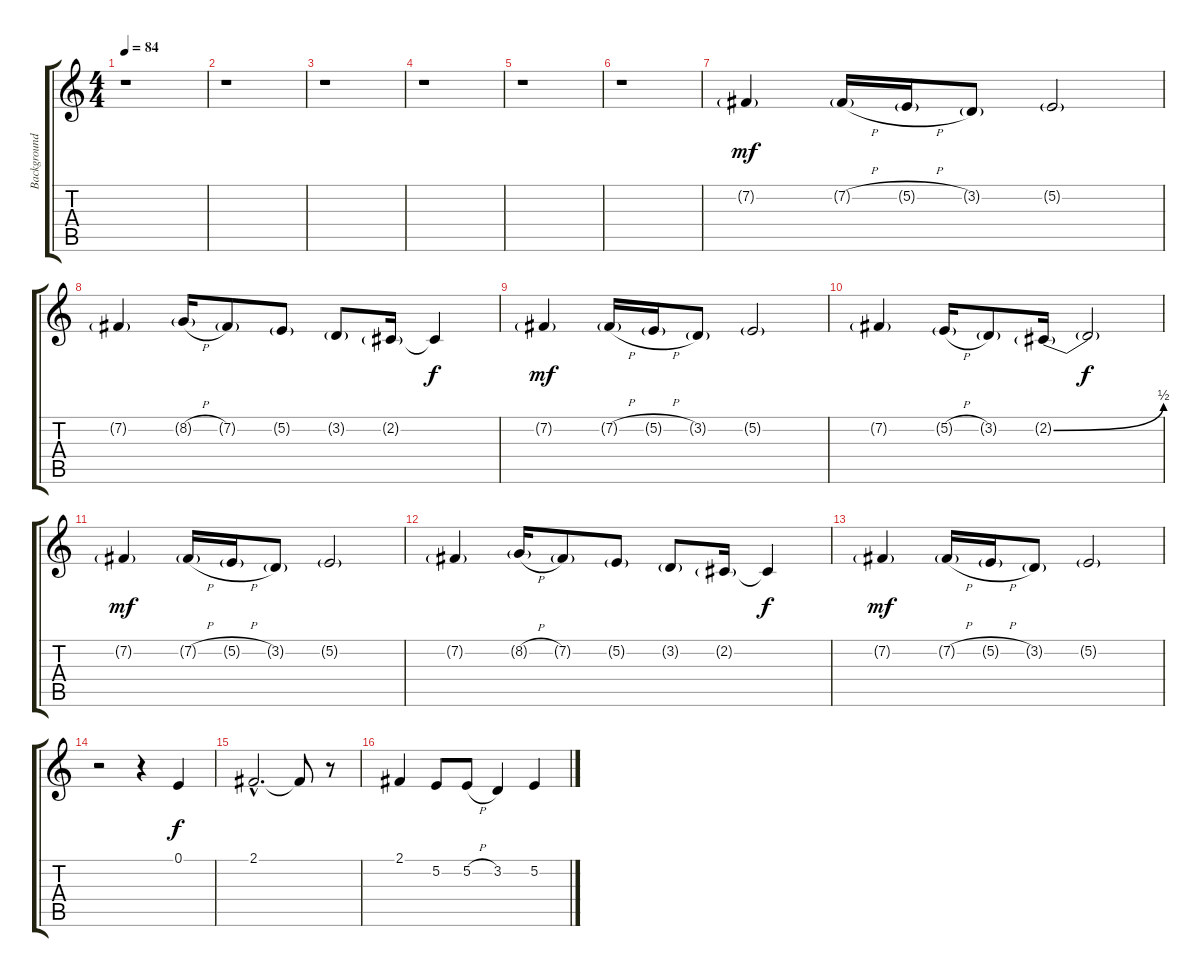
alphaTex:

\track ("Background harmony" "Background") {instrument cello}
\staff {score tabs}
\tuning (E4 B3 G3 D3 A2 D2) {hide}
\ts (4 4)
\tempo 84
\clef g2
\ks c
r.1{dy mf} |
r.1 |
r.1 |
r.1 |
r.1 |
r.1 |
7.2{g}.4 7.2{h g}.16 5.2{h g}.16 3.2{g}.8 5.2{g}.2 |
7.2{g}.4 8.2{h g}.16 7.2{g}.8 5.2{g}.8 3.2{g}.8 2.2{g}.16 2.2{t}.4{dy f} |
7.2{g}.4{dy mf} 7.2{h g}.16 5.2{h g}.16 3.2{g}.8 5.2{g}.2 |
7.2{g}.4 5.2{h g}.16 3.2{g}.8 2.2{be (bend 0 0 60 2) g}.16 2.2{t}.2{dy f} |
7.2{g}.4{dy mf} 7.2{h g}.16 5.2{h g}.16 3.2{g}.8 5.2{g}.2 |
7.2{g}.4 8.2{h g}.16 7.2{g}.8 5.2{g}.8 3.2{g}.8 2.2{g}.16 2.2{t}.4{dy f} |
7.2{g}.4{dy mf} 7.2{h g}.16 5.2{h g}.16 3.2{g}.8 5.2{g}.2 |
r.2 r.4 0.1.4{dy f} |
2.1{hac}.2{d} 2.1{t}.8 r.8 |
2.1.4 5.2.8 5.2{h}.8 3.2.4 5.2.4
